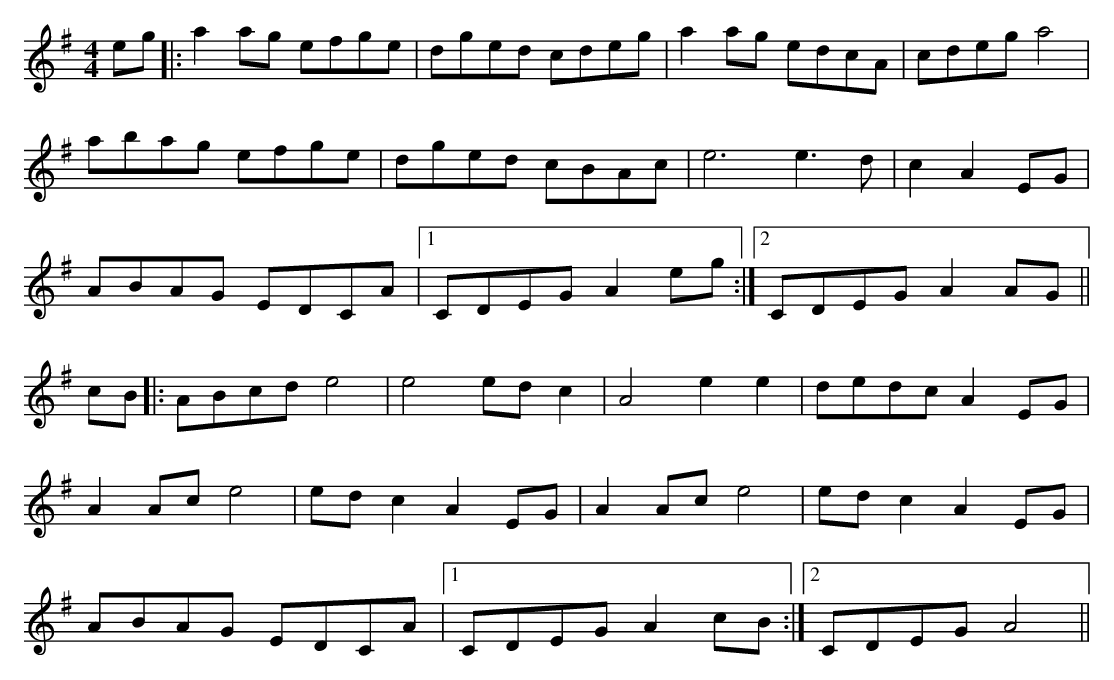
X:1
M:4/4
K:Ador
eg|:a2ag efge|dged cdeg|a2ag edcA|cdeg a4|
abag efge|dged cBAc|e6 e3 d|c2 A2EG|
ABAG EDCA|1 CDEG A2 eg:|2 CDEG A2 AG||
cB|:ABcd e4|e4 edc2|A4 e2e2|dedc A2EG|
A2Ac e4|edc2 A2EG|A2Ac e4|edc2 A2EG|
ABAG EDCA|1 CDEG A2 cB:|2 CDEG A4||
